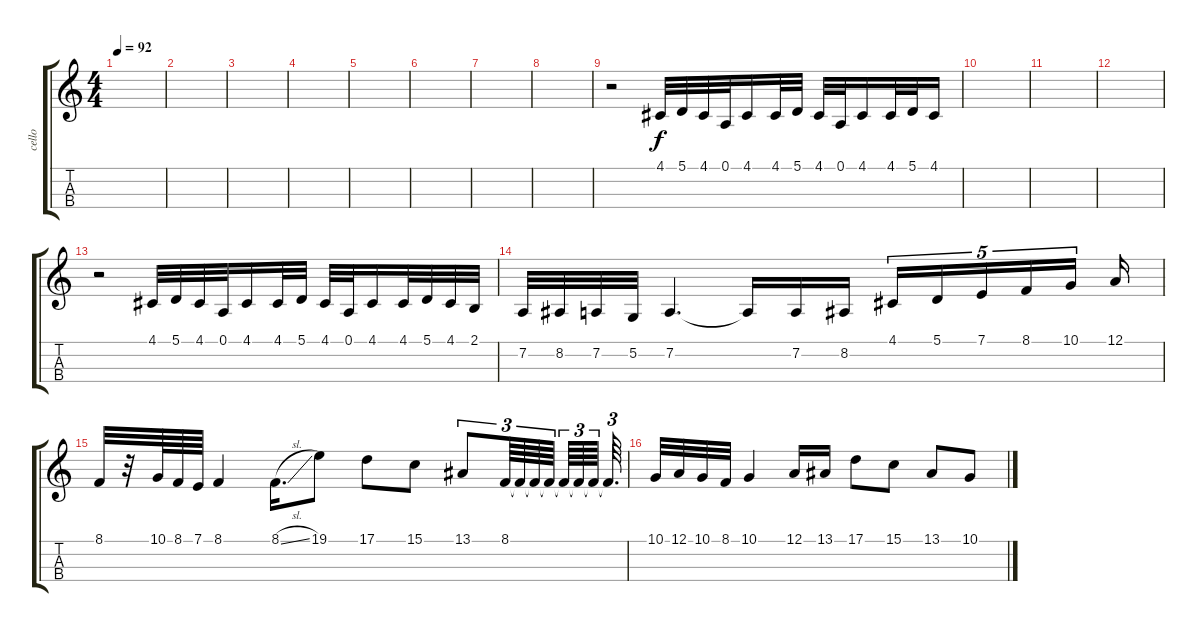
\track ("cello" "cello") {instrument cello}
\staff {score tabs}
\tuning (A3 D3 G2 C2) {hide}
\ts (4 4)
\tempo 92
\clef g2
\ks c
|
|
|
|
|
|
|
|
r.2 4.1.32 5.1.32 4.1.32 0.1.32 4.1.16 4.1.32 5.1.32 4.1.32 0.1.32 4.1.16 4.1.32 5.1.32 4.1.16 |
|
|
|
r.2 4.1.32 5.1.32 4.1.32 0.1.32 4.1.16 4.1.32 5.1.32 4.1.32 0.1.32 4.1.16 4.1.32 5.1.32 4.1.32 2.1.32 |
7.2.32 8.2.32 7.2.32 5.2.32 7.2.4{d} 7.2{t}.16 7.2.16 8.2.16{beam splitsecondary} 4.1.16{tu (5 4)} 5.1.16{tu (5 4)} 7.1.16{tu (5 4)} 8.1.16{tu (5 4)} 10.1.16{tu (5 4) beam splitsecondary} 12.1.16 |
8.1.32 r.32 10.1.64 8.1.64 7.1.64 8.1.4 8.1{sl}.16{d} 19.1.8 17.1.8 15.1.8 13.1.8{tu (3 2)} 8.1.64{tu (3 2)} 8.1{t}.64{tu (3 2)} 8.1{t}.64{tu (3 2)} 8.1{t}.64{tu (3 2) beam splitsecondary} 8.1{t}.64{tu (3 2)} 8.1{t}.64{tu (3 2)} 8.1{t}.64{tu (3 2) beam splitsecondary} 8.1{t}.64{d tu (3 2)} |
10.1.32 12.1.32 10.1.32 8.1.32 10.1.4 12.1.16 13.1.16 17.1.8 15.1.8 13.1.8 10.1.8
